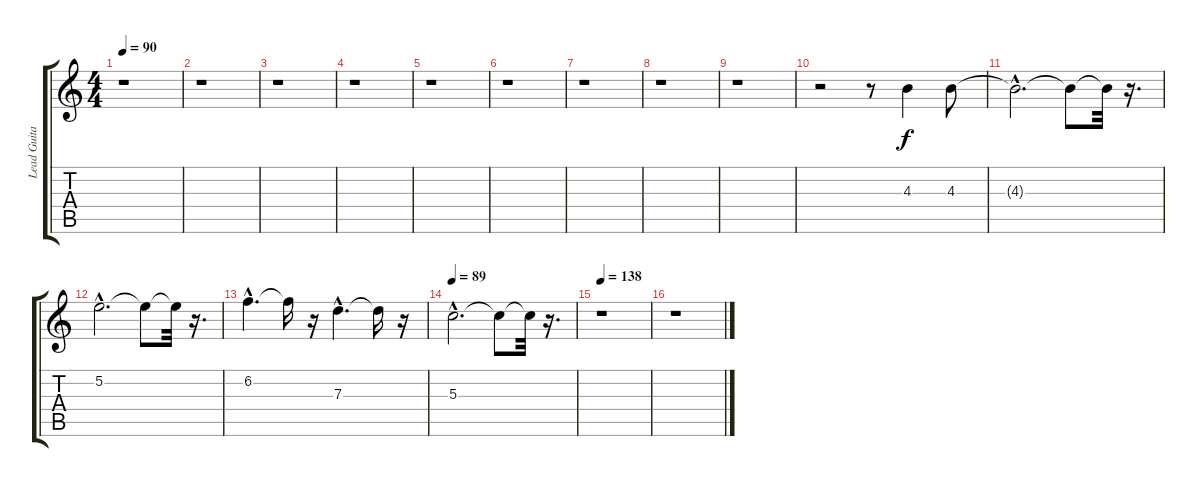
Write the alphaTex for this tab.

\track ("Lead Guitar 2 " "Lead Guita") {instrument distortionguitar}
\staff {score tabs}
\tuning (E4 B3 G3 D3 A2 E2) {hide}
\ts (4 4)
\tempo 90
\clef g2
\ks c
r.1{dy f} |
r.1 |
r.1 |
r.1 |
r.1 |
r.1 |
r.1 |
r.1 |
r.1 |
r.2 r.8 4.3.4{volume 14} 4.3.8 |
4.3{hac t}.2{d} 4.3{t}.8 4.3{t}.32 r.16{d} |
5.2{hac}.2{d} 5.2{t}.8 5.2{t}.32 r.16{d} |
6.2{hac}.4{d} 6.2{t}.16 r.16 7.3{hac}.4{d} 7.3{t}.16 r.16 |
\tempo 89
5.3{hac}.2{d} 5.3{t}.8 5.3{t}.32 r.16{d} |
\tempo 138
r.1 |
r.1
